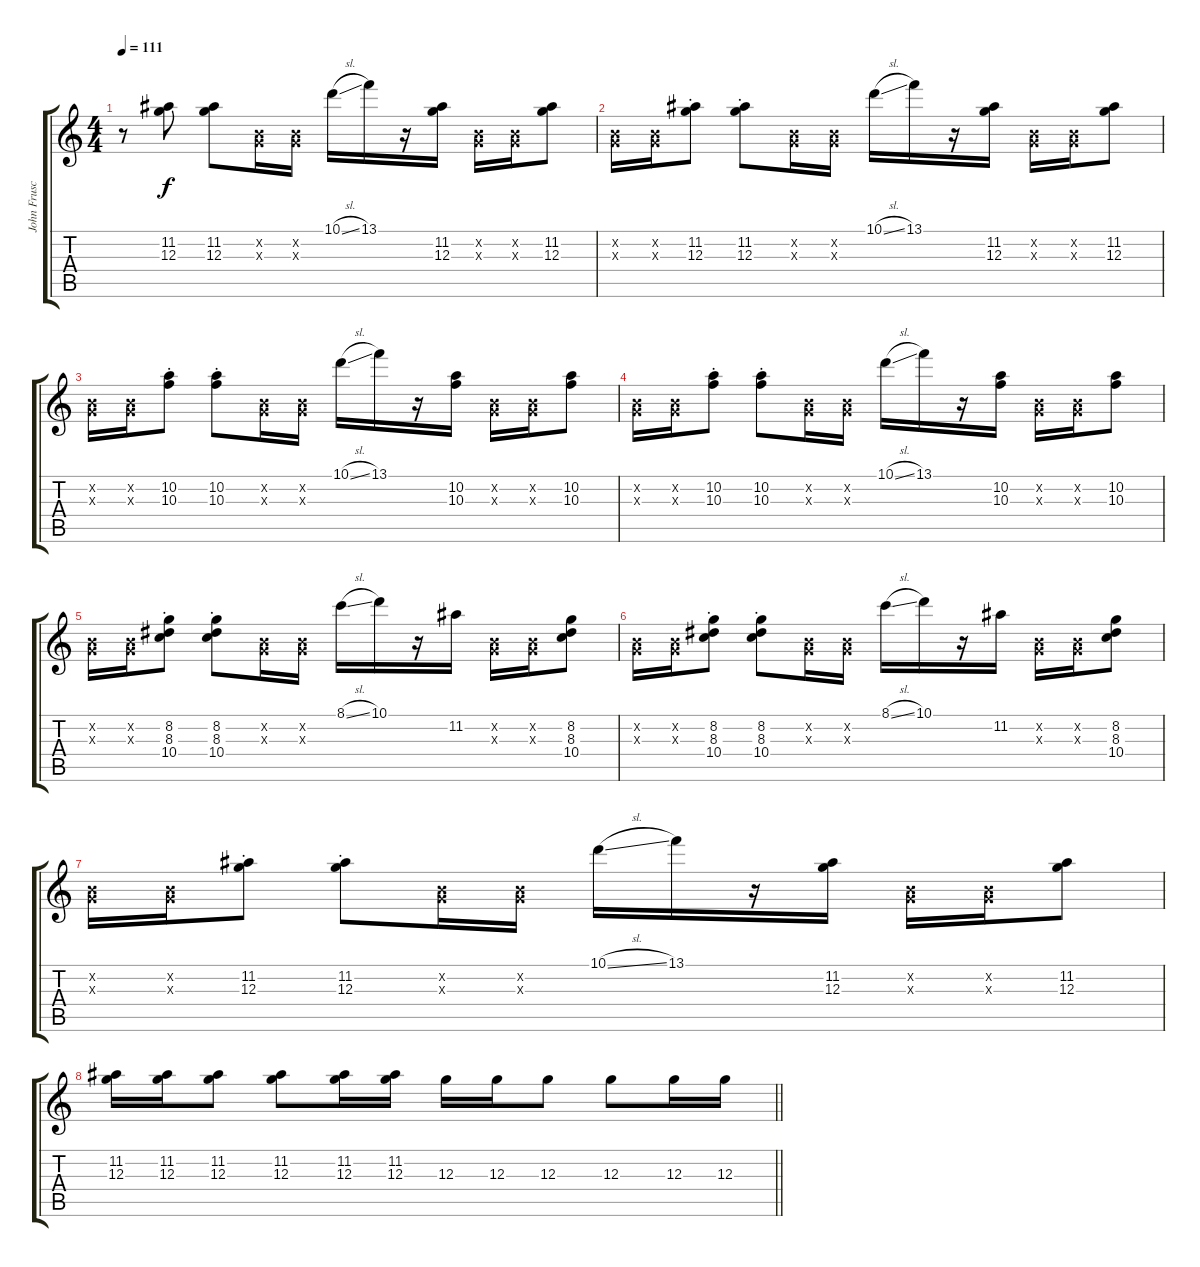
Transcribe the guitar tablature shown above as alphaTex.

\track ("John Frusciante | Gtr. 1" "John Frusc") {instrument electricguitarclean}
\staff {score tabs}
\tuning (E4 B3 G3 D3 A2 E2) {hide}
\ts (4 4)
\tempo 111
\clef g2
\ks c
r.8{dy f} (11.2 12.3).8 (11.2 12.3).8 (0.2{x} 0.3{x}).16 (0.2{x} 0.3{x}).16 10.1{sl}.16 13.1.16 r.16 (11.2 12.3).16 (0.2{x} 0.3{x}).16 (0.2{x} 0.3{x}).16 (11.2 12.3).8 |
(0.2{x} 0.3{x}).16 (0.2{x} 0.3{x}).16 (11.2{st} 12.3{st}).8 (11.2{st} 12.3{st}).8 (0.2{x} 0.3{x}).16 (0.2{x} 0.3{x}).16 10.1{sl}.16 13.1.16 r.16 (11.2 12.3).16 (0.2{x} 0.3{x}).16 (0.2{x} 0.3{x}).16 (11.2 12.3).8 |
(0.2{x} 0.3{x}).16 (0.2{x} 0.3{x}).16 (10.2{st} 10.3{st}).8 (10.2{st} 10.3{st}).8 (0.2{x} 0.3{x}).16 (0.2{x} 0.3{x}).16 10.1{sl}.16 13.1.16 r.16 (10.2 10.3).16 (0.2{x} 0.3{x}).16 (0.2{x} 0.3{x}).16 (10.2 10.3).8 |
(0.2{x} 0.3{x}).16 (0.2{x} 0.3{x}).16 (10.2{st} 10.3{st}).8 (10.2{st} 10.3{st}).8 (0.2{x} 0.3{x}).16 (0.2{x} 0.3{x}).16 10.1{sl}.16 13.1.16 r.16 (10.2 10.3).16 (0.2{x} 0.3{x}).16 (0.2{x} 0.3{x}).16 (10.2 10.3).8 |
(0.2{x} 0.3{x}).16 (0.2{x} 0.3{x}).16 (8.2{st} 8.3{st} 10.4{st}).8 (8.2{st} 8.3{st} 10.4{st}).8 (0.2{x} 0.3{x}).16 (0.2{x} 0.3{x}).16 8.1{sl}.16 10.1.16 r.16 11.2.16 (0.2{x} 0.3{x}).16 (0.2{x} 0.3{x}).16 (8.2 8.3 10.4).8 |
(0.2{x} 0.3{x}).16 (0.2{x} 0.3{x}).16 (8.2{st} 8.3{st} 10.4{st}).8 (8.2{st} 8.3{st} 10.4{st}).8 (0.2{x} 0.3{x}).16 (0.2{x} 0.3{x}).16 8.1{sl}.16 10.1.16 r.16 11.2.16 (0.2{x} 0.3{x}).16 (0.2{x} 0.3{x}).16 (8.2 8.3 10.4).8 |
(0.2{x} 0.3{x}).16 (0.2{x} 0.3{x}).16 (11.2{st} 12.3{st}).8 (11.2{st} 12.3{st}).8 (0.2{x} 0.3{x}).16 (0.2{x} 0.3{x}).16 10.1{sl}.16 13.1.16 r.16 (11.2 12.3).16 (0.2{x} 0.3{x}).16 (0.2{x} 0.3{x}).16 (11.2 12.3).8 |
\barLineRight lightlight
(11.2 12.3).16 (11.2 12.3).16 (11.2 12.3).8 (11.2 12.3).8 (11.2 12.3).16 (11.2 12.3).16 12.3.16 12.3.16 12.3.8 12.3.8 12.3.16 12.3.16
